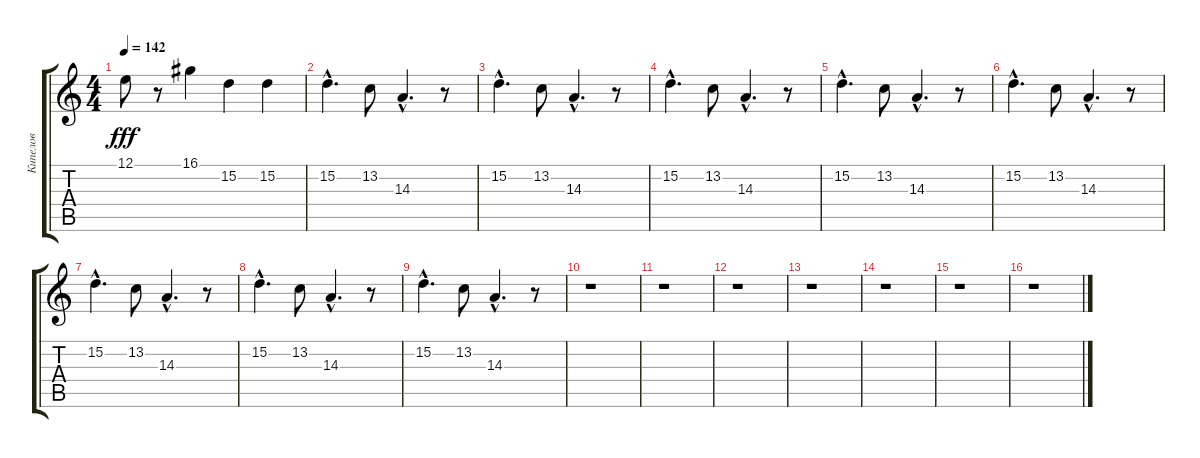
\track ("Кипелов" "Кипелов") {instrument violin}
\staff {score tabs}
\tuning (E4 B3 G3 D3 A2 E2) {hide}
\ts (4 4)
\tempo 142
\clef g2
\ks c
12.1.8{dy fff} r.8 16.1.4 15.2.4 15.2.4 |
15.2{hac}.4{d} 13.2.8 14.3{hac}.4{d} r.8 |
15.2{hac}.4{d} 13.2.8 14.3{hac}.4{d} r.8 |
15.2{hac}.4{d} 13.2.8 14.3{hac}.4{d} r.8 |
15.2{hac}.4{d} 13.2.8 14.3{hac}.4{d} r.8 |
15.2{hac}.4{d} 13.2.8 14.3{hac}.4{d} r.8 |
15.2{hac}.4{d} 13.2.8 14.3{hac}.4{d} r.8 |
15.2{hac}.4{d} 13.2.8 14.3{hac}.4{d} r.8 |
15.2{hac}.4{d} 13.2.8 14.3{hac}.4{d} r.8 |
r.1 |
r.1 |
r.1 |
r.1 |
r.1 |
r.1 |
r.1
